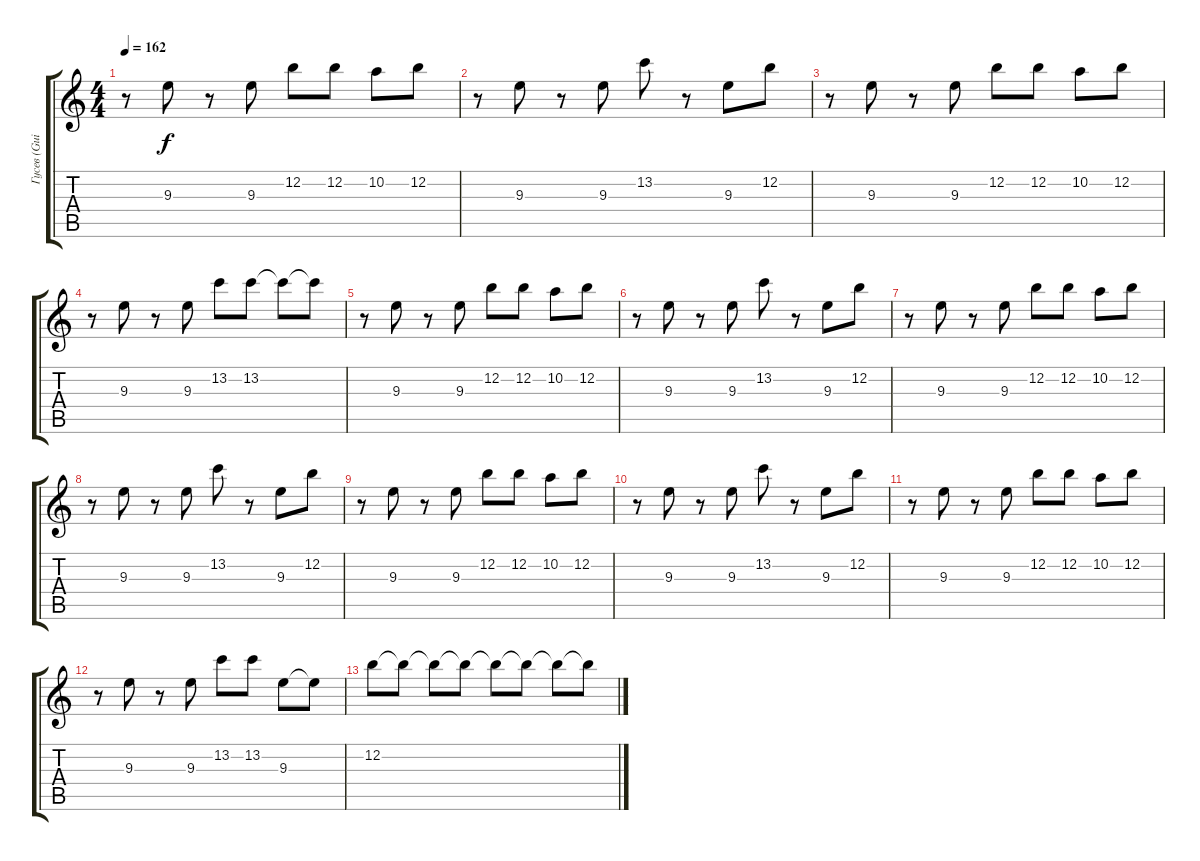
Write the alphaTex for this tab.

\track ("Гусев (Guitar 2)" "Гусев (Gui") {instrument acousticguitarnylon}
\staff {score tabs}
\tuning (E4 B3 G3 D3 A2 E2) {hide}
\ts (4 4)
\tempo 162
\clef g2
\ks c
r.8{dy f} 9.3.8 r.8 9.3.8 12.2.8 12.2.8 10.2.8 12.2.8 |
r.8 9.3.8 r.8 9.3.8 13.2.8 r.8 9.3.8 12.2.8 |
r.8 9.3.8 r.8 9.3.8 12.2.8 12.2.8 10.2.8 12.2.8 |
r.8 9.3.8 r.8 9.3.8 13.2.8 13.2.8 13.2{t}.8 13.2{t}.8 |
r.8 9.3.8 r.8 9.3.8 12.2.8 12.2.8 10.2.8 12.2.8 |
r.8 9.3.8 r.8 9.3.8 13.2.8 r.8 9.3.8 12.2.8 |
r.8 9.3.8 r.8 9.3.8 12.2.8 12.2.8 10.2.8 12.2.8 |
r.8 9.3.8 r.8 9.3.8 13.2.8 r.8 9.3.8 12.2.8 |
r.8 9.3.8 r.8 9.3.8 12.2.8 12.2.8 10.2.8 12.2.8 |
r.8 9.3.8 r.8 9.3.8 13.2.8 r.8 9.3.8 12.2.8 |
r.8 9.3.8 r.8 9.3.8 12.2.8 12.2.8 10.2.8 12.2.8 |
r.8 9.3.8 r.8 9.3.8 13.2.8 13.2.8 9.3.8 9.3{t}.8 |
12.2.8 12.2{t}.8 12.2{t}.8 12.2{t}.8 12.2{t}.8 12.2{t}.8 12.2{t}.8 12.2{t}.8
